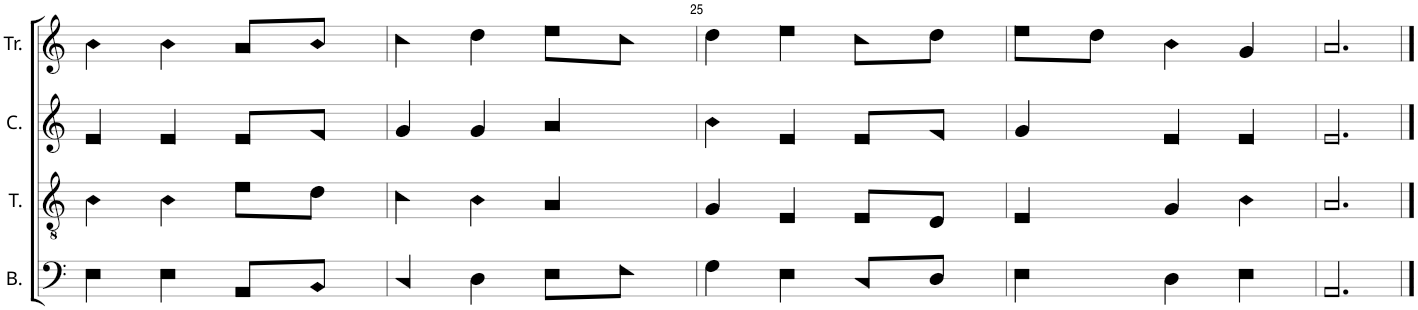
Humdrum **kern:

**kern	**kern	**kern	**kern
*part4	*part3	*part2	*part1
*staff4	*staff3	*staff2	*staff1
*I"B.	*I"T.	*I"C.	*I"Tr.
*I'B.	*I'T.	*I'C.	*I'Tr.
!!LO:PB:g=z
*clefF4	*clefGv2	*clefG2	*clefG2
*k[]	*k[]	*k[]	*k[]
*M3/4	*M3/4	*M3/4	*M3/4
=23	=23	=23	=23
4E!\	4B!\	4e!/	4b!\
4E!\	4B!\	4e!/	4b!\
8AA!/L	8e!\L	8e!/L	8a!/L
8BB!/J	8d!\J	8f!/J	8b!/J
=24	=24	=24	=24
4C!/	4c!\	4g!/	4cc!\
4D!\	4B!\	4g!/	4dd!\
8E!\L	4A!/	4a!/	8ee!\L
8F!\J	.	.	8cc!\J
=25	=25	=25	=25
4G!\	4G!/	4b!\	4dd!\
4E!\	4E!/	4e!/	4ee!\
8C!/L	8E!/L	8e!/L	8cc!\L
8D!/J	8D!/J	8f!/J	8dd!\J
=26	=26	=26	=26
4E!\	4E!/	4g!/	8ee!\L
.	.	.	8dd!\J
4D!\	4G!/	4e!/	4b!\
4E!\	4B!\	4e!/	4g!/
=27	=27	=27	=27
2.AA!/	2.A!/	2.e!/	2.a!/
==	==	==	==
*-	*-	*-	*-
